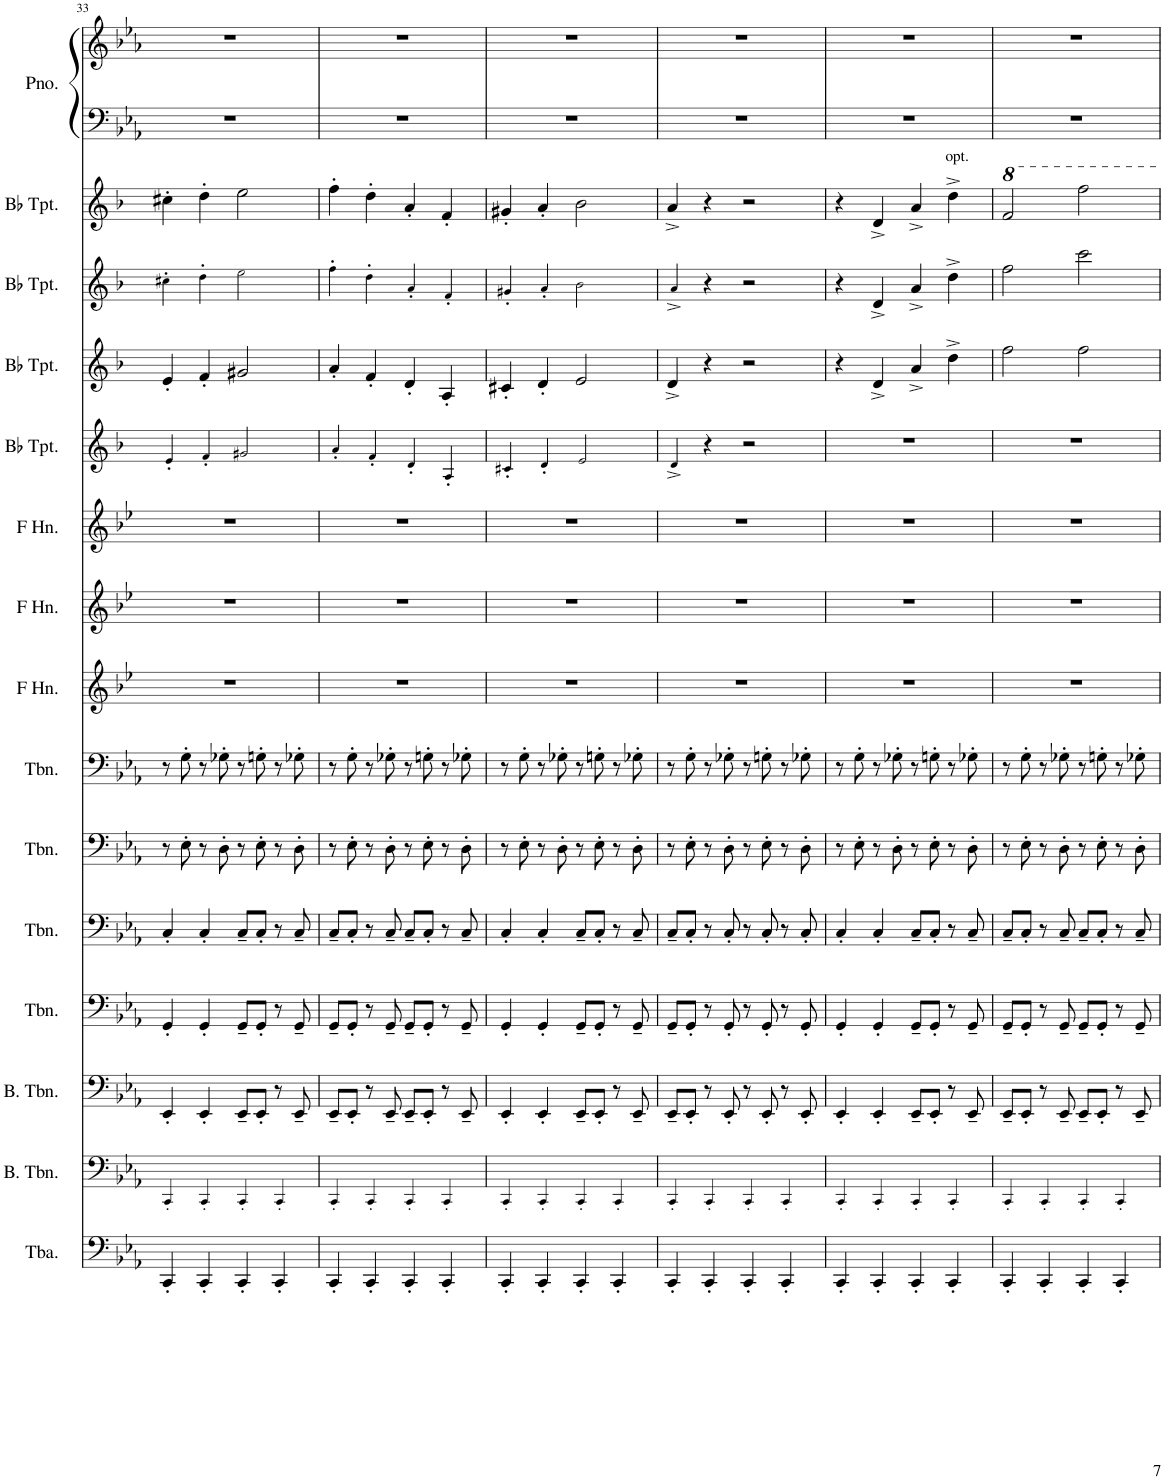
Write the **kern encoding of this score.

**kern	**kern	**kern	**kern	**kern	**kern	**kern	**kern	**kern	**kern	**kern	**kern	**kern	**kern	**kern	**kern
*part15	*part14	*part13	*part12	*part11	*part10	*part9	*part8	*part7	*part6	*part5	*part4	*part3	*part2	*part1	*part1
*staff16	*staff15	*staff14	*staff13	*staff12	*staff11	*staff10	*staff9	*staff8	*staff7	*staff6	*staff5	*staff4	*staff3	*staff2	*staff1
*I"Tuba	*I"Bass Trombone	*I"Bass Trombone	*I"Trombone	*I"Trombone	*I"Trombone	*I"Trombone	*I"Horn in F	*I"Horn in F	*I"Horn in F	*I"Bb Trumpet	*I"Bb Trumpet	*I"Bb Trumpet	*I"Bb Trumpet	*I"Piano	*
*I'Tba.	*I'B. Tbn.	*I'B. Tbn.	*I'Tbn.	*I'Tbn.	*I'Tbn.	*I'Tbn.	*	*	*	*I'Bb Tpt.	*I'Bb Tpt.	*I'Bb Tpt.	*I'Bb Tpt.	*I'Pno.	*
!!LO:PB:g=z
*clefF4	*clefF4	*clefF4	*clefF4	*clefF4	*clefF4	*clefF4	*clefG2	*clefG2	*clefG2	*clefG2	*clefG2	*clefG2	*clefG2	*clefF4	*clefG2
*	*	*	*	*	*	*	*Trd4c7	*Trd4c7	*Trd4c7	*Trd1c2	*Trd1c2	*Trd1c2	*Trd1c2	*	*
*k[b-e-a-]	*k[b-e-a-]	*k[b-e-a-]	*k[b-e-a-]	*k[b-e-a-]	*k[b-e-a-]	*k[b-e-a-]	*k[b-e-]	*k[b-e-]	*k[b-e-]	*k[b-]	*k[b-]	*k[b-]	*k[b-]	*k[b-e-a-]	*k[b-e-a-]
*M4/4	*M4/4	*M4/4	*M4/4	*M4/4	*M4/4	*M4/4	*M4/4	*M4/4	*M4/4	*M4/4	*M4/4	*M4/4	*M4/4	*M4/4	*M4/4
=33	=33	=33	=33	=33	=33	=33	=33	=33	=33	=33	=33	=33	=33	=33	=33
4CC'/	4CC'!/	4EE-'/	4GG'/	4C'/	8r	8r	1r	1r	1r	4e'!/	4e'/	4cc#X'!\	4cc#X'\	1r	1r
.	.	.	.	.	8E-'\	8G'\	.	.	.	.	.	.	.	.	.
4CC'/	4CC'!/	4EE-'/	4GG'/	4C'/	8r	8r	.	.	.	4f'!/	4f'/	4dd'!\	4dd'\	.	.
.	.	.	.	.	8D'\	8G-X'\	.	.	.	.	.	.	.	.	.
4CC'/	4CC'!/	8EE-~/L	8GG~/L	8C~/L	8r	8r	.	.	.	2g#X!/	2g#X/	2ee!\	2ee\	.	.
.	.	8EE-'/J	8GG'/J	8C'/J	8E-'\	8Gn'\	.	.	.	.	.	.	.	.	.
4CC'/	4CC'!/	8r	8r	8r	8r	8r	.	.	.	.	.	.	.	.	.
.	.	8EE-~/	8GG~/	8C~/	8D'\	8G-X'\	.	.	.	.	.	.	.	.	.
=34	=34	=34	=34	=34	=34	=34	=34	=34	=34	=34	=34	=34	=34	=34	=34
4CC'/	4CC'!/	8EE-~/L	8GG~/L	8C~/L	8r	8r	1r	1r	1r	4a'!/	4a'/	4ff'!\	4ff'\	1r	1r
.	.	8EE-'/J	8GG'/J	8C'/J	8E-'\	8G'\	.	.	.	.	.	.	.	.	.
4CC'/	4CC'!/	8r	8r	8r	8r	8r	.	.	.	4f'!/	4f'/	4dd'!\	4dd'\	.	.
.	.	8EE-~/	8GG~/	8C~/	8D'\	8G-X'\	.	.	.	.	.	.	.	.	.
4CC'/	4CC'!/	8EE-~/L	8GG~/L	8C~/L	8r	8r	.	.	.	4d'!/	4d'/	4a'!/	4a'/	.	.
.	.	8EE-'/J	8GG'/J	8C'/J	8E-'\	8Gn'\	.	.	.	.	.	.	.	.	.
4CC'/	4CC'!/	8r	8r	8r	8r	8r	.	.	.	4A'!/	4A'/	4f'!/	4f'/	.	.
.	.	8EE-~/	8GG~/	8C~/	8D'\	8G-X'\	.	.	.	.	.	.	.	.	.
=35	=35	=35	=35	=35	=35	=35	=35	=35	=35	=35	=35	=35	=35	=35	=35
4CC'/	4CC'!/	4EE-'/	4GG'/	4C'/	8r	8r	1r	1r	1r	4c#X'!/	4c#X'/	4g#X'!/	4g#X'/	1r	1r
.	.	.	.	.	8E-'\	8G'\	.	.	.	.	.	.	.	.	.
4CC'/	4CC'!/	4EE-'/	4GG'/	4C'/	8r	8r	.	.	.	4d'!/	4d'/	4a'!/	4a'/	.	.
.	.	.	.	.	8D'\	8G-X'\	.	.	.	.	.	.	.	.	.
4CC'/	4CC'!/	8EE-~/L	8GG~/L	8C~/L	8r	8r	.	.	.	2e!/	2e/	2b-!\	2b-\	.	.
.	.	8EE-'/J	8GG'/J	8C'/J	8E-'\	8Gn'\	.	.	.	.	.	.	.	.	.
4CC'/	4CC'!/	8r	8r	8r	8r	8r	.	.	.	.	.	.	.	.	.
.	.	8EE-~/	8GG~/	8C~/	8D'\	8G-X'\	.	.	.	.	.	.	.	.	.
=36	=36	=36	=36	=36	=36	=36	=36	=36	=36	=36	=36	=36	=36	=36	=36
4CC'/	4CC'!/	8EE-~/L	8GG~/L	8C~/L	8r	8r	1r	1r	1r	4d^!/	4d^/	4a^!/	4a^/	1r	1r
.	.	8EE-'/J	8GG'/J	8C'/J	8E-'\	8G'\	.	.	.	.	.	.	.	.	.
4CC'/	4CC'!/	8r	8r	8r	8r	8r	.	.	.	4r	4r	4r	4r	.	.
.	.	8EE-'/	8GG'/	8C'/	8D'\	8G-X'\	.	.	.	.	.	.	.	.	.
4CC'/	4CC'!/	8r	8r	8r	8r	8r	.	.	.	2r	2r	2r	2r	.	.
.	.	8EE-'/	8GG'/	8C'/	8E-'\	8Gn'\	.	.	.	.	.	.	.	.	.
4CC'/	4CC'!/	8r	8r	8r	8r	8r	.	.	.	.	.	.	.	.	.
.	.	8EE-'/	8GG'/	8C'/	8D'\	8G-X'\	.	.	.	.	.	.	.	.	.
=37	=37	=37	=37	=37	=37	=37	=37	=37	=37	=37	=37	=37	=37	=37	=37
4CC'/	4CC'!/	4EE-'/	4GG'/	4C'/	8r	8r	1r	1r	1r	1r	4r	4r	4r	1r	1r
.	.	.	.	.	8E-'\	8G'\	.	.	.	.	.	.	.	.	.
4CC'/	4CC'!/	4EE-'/	4GG'/	4C'/	8r	8r	.	.	.	.	4d^/	4d^/	4d^/	.	.
.	.	.	.	.	8D'\	8G-X'\	.	.	.	.	.	.	.	.	.
4CC'/	4CC'!/	8EE-~/L	8GG~/L	8C~/L	8r	8r	.	.	.	.	4a^/	4a^/	4a^/	.	.
.	.	8EE-'/J	8GG'/J	8C'/J	8E-'\	8Gn'\	.	.	.	.	.	.	.	.	.
!	!	!	!	!	!	!	!	!	!	!	!	!	!LO:TX:a:t=opt.	!	!
4CC'/	4CC'!/	8r	8r	8r	8r	8r	.	.	.	.	4dd^\	4dd^\	4dd^\	.	.
.	.	8EE-~/	8GG~/	8C~/	8D'\	8G-X'\	.	.	.	.	.	.	.	.	.
=38	=38	=38	=38	=38	=38	=38	=38	=38	=38	=38	=38	=38	=38	=38	=38
4CC'/	4CC'!/	8EE-~/L	8GG~/L	8C~/L	8r	8r	1r	1r	1r	1r	2ff\	2ff\	2ff/	1r	1r
.	.	8EE-'/J	8GG'/J	8C'/J	8E-'\	8G'\	.	.	.	.	.	.	.	.	.
4CC'/	4CC'!/	8r	8r	8r	8r	8r	.	.	.	.	.	.	.	.	.
.	.	8EE-~/	8GG~/	8C~/	8D'\	8G-X'\	.	.	.	.	.	.	.	.	.
4CC'/	4CC'!/	8EE-~/L	8GG~/L	8C~/L	8r	8r	.	.	.	.	2ff\	2ccc\	2fff\	.	.
.	.	8EE-'/J	8GG'/J	8C'/J	8E-'\	8Gn'\	.	.	.	.	.	.	.	.	.
4CC'/	4CC'!/	8r	8r	8r	8r	8r	.	.	.	.	.	.	.	.	.
.	.	8EE-~/	8GG~/	8C~/	8D'\	8G-X'\	.	.	.	.	.	.	.	.	.
=	=	=	=	=	=	=	=	=	=	=	=	=	=	=	=
*-	*-	*-	*-	*-	*-	*-	*-	*-	*-	*-	*-	*-	*-	*-	*-
